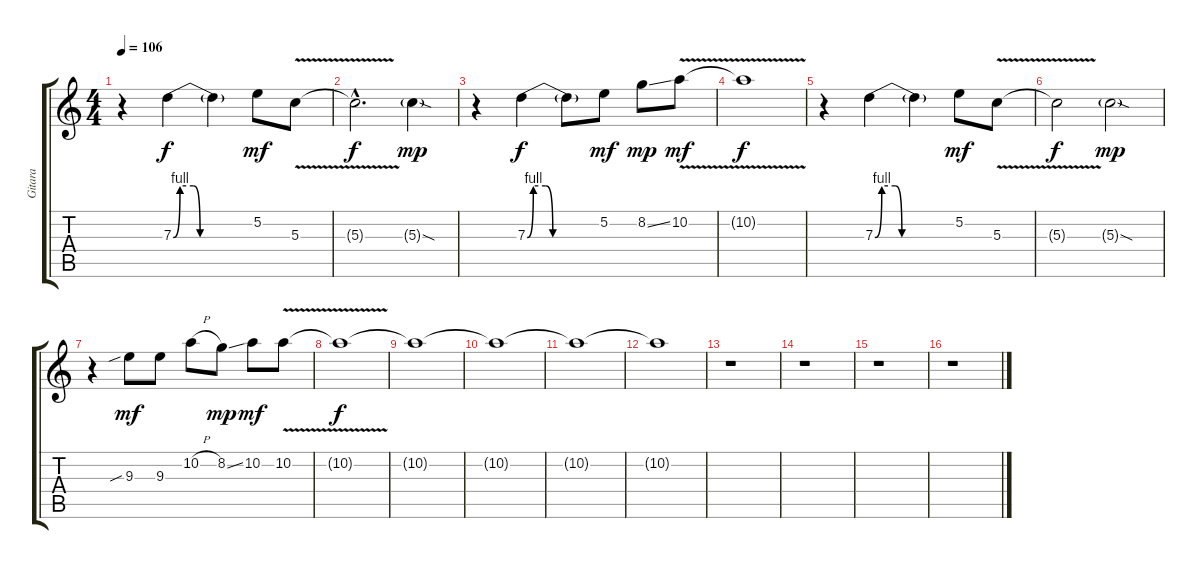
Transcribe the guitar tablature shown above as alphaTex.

\track ("Gitara" "Gitara") {instrument overdrivenguitar}
\staff {score tabs}
\tuning (E4 B3 G3 D3 A2 E2) {hide}
\ts (4 4)
\tempo 106
\clef g2
\ks c
r.4{dy f instrument overdrivenguitar} 7.3{be (custom 0 0 5 4 15 4 20 0 30 0 60 0)}.4 7.3{t}.4 5.2.8{dy mf} 5.3{v}.8 |
5.3{hac t}.2{d dy f} 5.3{sod g}.4{dy mp} |
r.4 7.3{be (custom 0 0 5 4 15 4 21 0 30 0 60 0)}.4{dy f} 7.3{t}.8 5.2.8{dy mf} 8.2{ss}.8{dy mp} 10.2{v}.8{dy mf} |
10.2{t}.1{dy f} |
r.4 7.3{be (custom 0 0 5 4 15 4 20 0 30 0 60 0)}.4 7.3{t}.4 5.2.8{dy mf} 5.3{v}.8 |
5.3{t}.2{dy f} 5.3{sod g}.2{dy mp} |
r.4 9.3{sib}.8{dy mf} 9.3.8 10.2{h}.8 8.2{ss}.8{dy mp} 10.2.8{dy mf} 10.2{v}.8 |
10.2{t}.1{dy f} |
10.2{t}.1 |
10.2{t}.1 |
10.2{t}.1 |
10.2{t}.1 |
r.1 |
r.1 |
r.1 |
r.1
